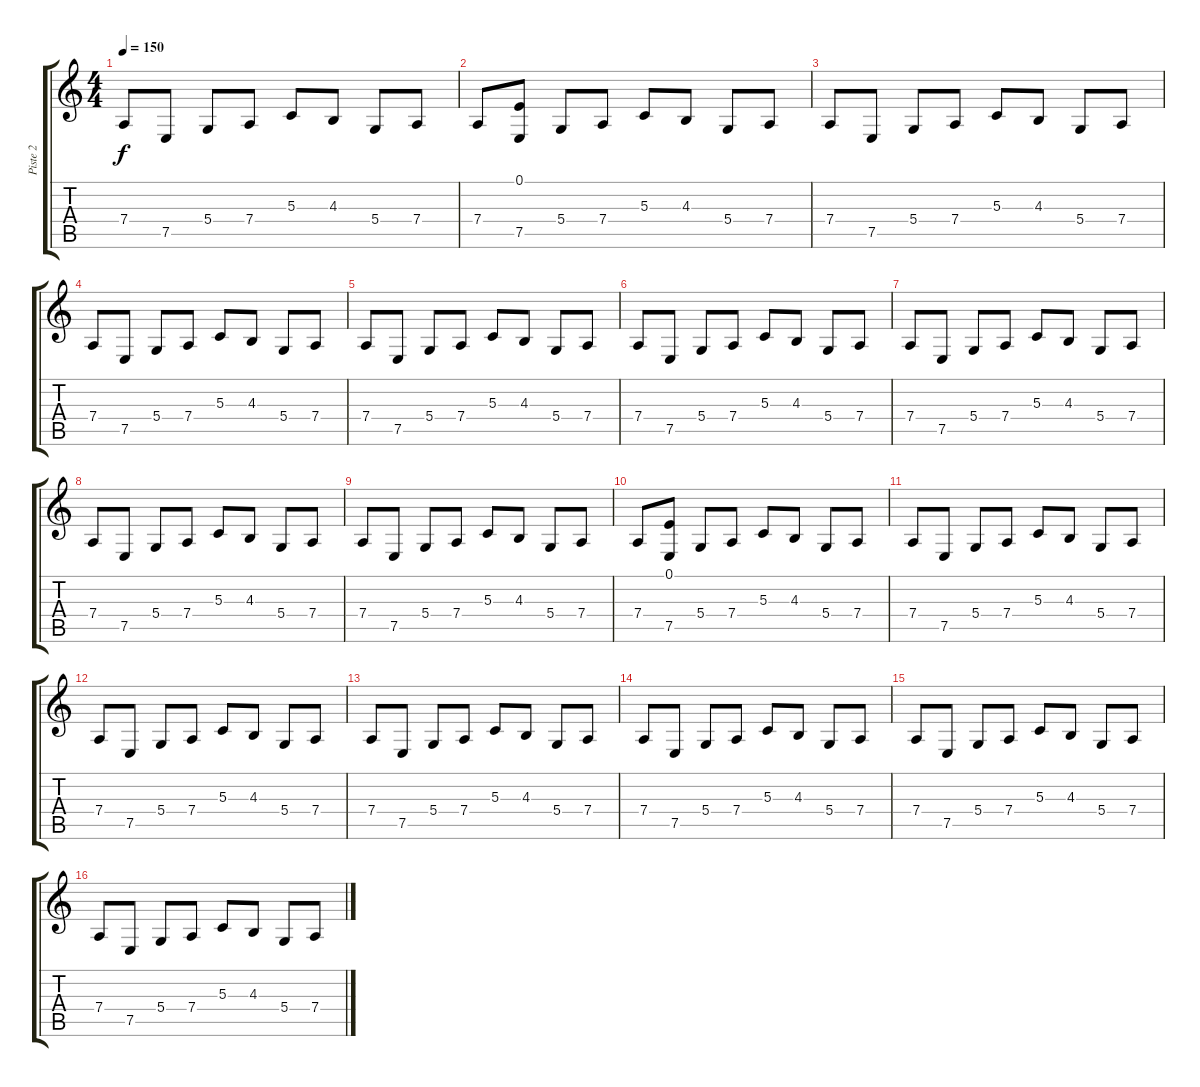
\track ("Piste 2" "Piste 2") {instrument drawbarorgan}
\staff {score tabs}
\tuning (E4 B3 G3 D3 A2 E2) {hide}
\ts (4 4)
\tempo 150
\clef g2
\ks c
7.4.8{dy f} 7.5.8 5.4.8 7.4.8 5.3.8 4.3.8 5.4.8 7.4.8 |
7.4.8 (0.1 7.5).8 5.4.8 7.4.8 5.3.8 4.3.8 5.4.8 7.4.8 |
7.4.8 7.5.8 5.4.8 7.4.8 5.3.8 4.3.8 5.4.8 7.4.8 |
7.4.8 7.5.8 5.4.8 7.4.8 5.3.8 4.3.8 5.4.8 7.4.8 |
7.4.8 7.5.8 5.4.8 7.4.8 5.3.8 4.3.8 5.4.8 7.4.8 |
7.4.8 7.5.8 5.4.8 7.4.8 5.3.8 4.3.8 5.4.8 7.4.8 |
7.4.8 7.5.8 5.4.8 7.4.8 5.3.8 4.3.8 5.4.8 7.4.8 |
7.4.8 7.5.8 5.4.8 7.4.8 5.3.8 4.3.8 5.4.8 7.4.8 |
7.4.8 7.5.8 5.4.8 7.4.8 5.3.8 4.3.8 5.4.8 7.4.8 |
7.4.8 (0.1 7.5).8 5.4.8 7.4.8 5.3.8 4.3.8 5.4.8 7.4.8 |
7.4.8 7.5.8 5.4.8 7.4.8 5.3.8 4.3.8 5.4.8 7.4.8 |
7.4.8 7.5.8 5.4.8 7.4.8 5.3.8 4.3.8 5.4.8 7.4.8 |
7.4.8 7.5.8 5.4.8 7.4.8 5.3.8 4.3.8 5.4.8 7.4.8 |
7.4.8 7.5.8 5.4.8 7.4.8 5.3.8 4.3.8 5.4.8 7.4.8 |
7.4.8 7.5.8 5.4.8 7.4.8 5.3.8 4.3.8 5.4.8 7.4.8 |
7.4.8 7.5.8 5.4.8 7.4.8 5.3.8 4.3.8 5.4.8 7.4.8
